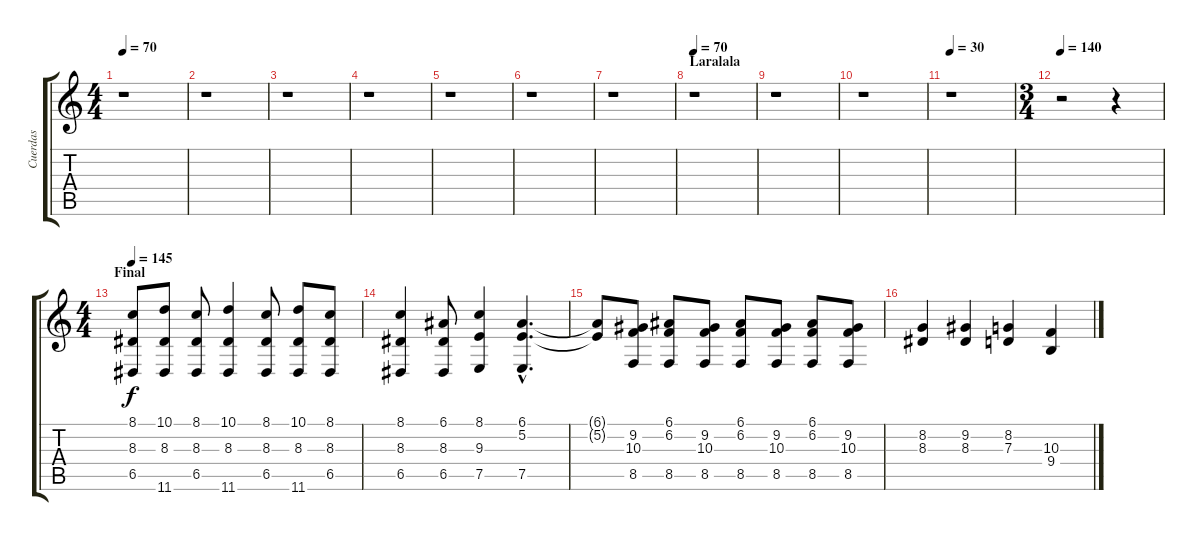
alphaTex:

\track ("Cuerdas" "Cuerdas") {instrument stringensemble1}
\staff {score tabs}
\tuning (E4 B3 G3 D3 A2 E2) {hide}
\ts (4 4)
\tempo 70
\clef g2
\ks c
r.1{dy f} |
r.1 |
r.1 |
r.1 |
r.1 |
r.1 |
r.1 |
\section ("" "Laralala")
\tempo 70
r.1 |
r.1 |
r.1 |
\tempo 30
r.1 |
\ts (3 4)
\tempo 140
r.2 r.4 |
\ts (4 4)
\section ("" "Final")
\tempo 145
(8.1 8.3 6.5).8 (10.1 8.3 11.6).8 (8.1 8.3 6.5).8 (10.1 8.3 11.6).4 (8.1 8.3 6.5).8 (10.1 8.3 11.6).8 (8.1 8.3 6.5).8 |
(8.1 8.3 6.5).4 (6.1 8.3 6.5).8 (8.1 9.3 7.5).4 (6.1{hac} 5.2{hac} 7.5{hac}).4{d} |
(6.1{t} 5.2{t}).8 (9.2 10.3 8.5).8 (6.1 6.2 8.5).8 (9.2 10.3 8.5).8 (6.1 6.2 8.5).8 (9.2 10.3 8.5).8 (6.1 6.2 8.5).8 (9.2 10.3 8.5).8 |
(8.2 8.3).4 (9.2 8.3).4 (8.2 7.3).4 (10.3 9.4).4
